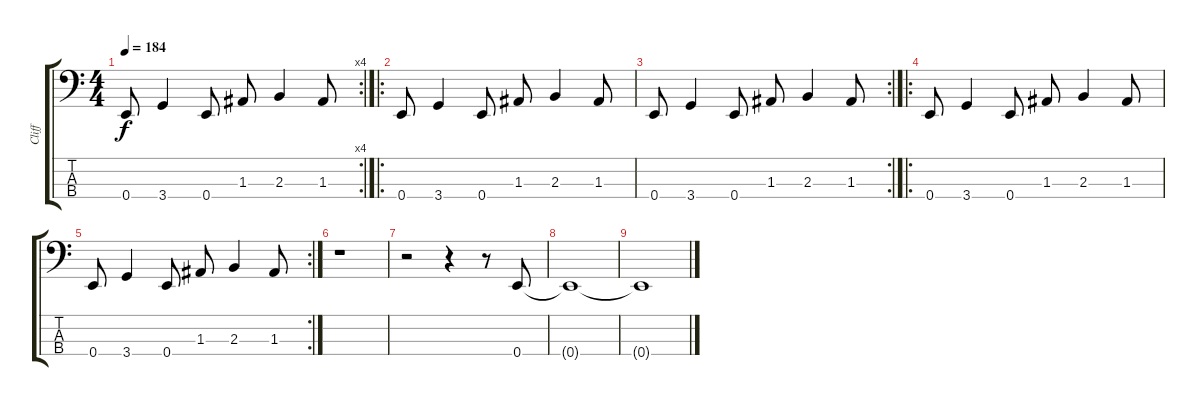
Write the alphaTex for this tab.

\track ("Cliff" "Cliff") {instrument electricbassfinger}
\staff {score tabs}
\tuning (G2 D2 A1 E1) {hide}
\rc 4
\ts (4 4)
\tempo 184
\clef f4
\ks c
0.4.8{dy f} 3.4.4 0.4.8 1.3.8 2.3.4 1.3.8 |
\ro
0.4.8 3.4.4 0.4.8 1.3.8 2.3.4 1.3.8 |
\rc 2
0.4.8 3.4.4 0.4.8 1.3.8 2.3.4 1.3.8 |
\ro
0.4.8 3.4.4 0.4.8 1.3.8 2.3.4 1.3.8 |
\rc 2
0.4.8 3.4.4 0.4.8 1.3.8 2.3.4 1.3.8 |
r.1 |
r.2 r.4 r.8 0.4.8 |
0.4{t}.1 |
0.4{t}.1
